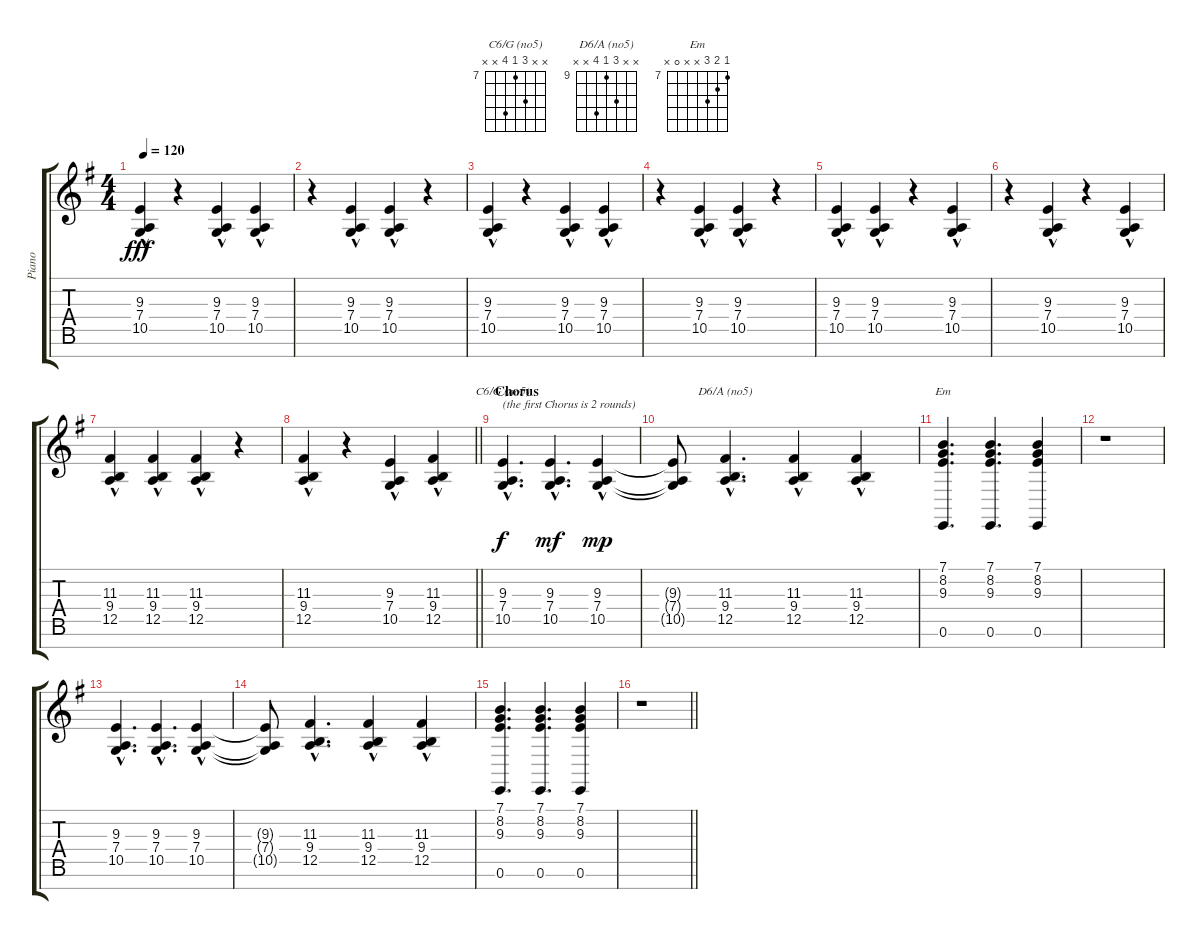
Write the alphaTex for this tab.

\track ("Piano" "Piano") {instrument acousticgrandpiano}
\staff {score tabs}
\tuning (E4 B3 G3 D3 A2 E2 B1) {hide}
\chord ("C6/G (no5)" x x 9 7 10 x x) {firstfret 7}
\chord ("D6/A (no5)" x x 11 9 12 x x) {firstfret 9}
\chord ("Em" 7 8 9 x x 0 x) {firstfret 7}
\ts (4 4)
\tempo 120
\clef g2
\ks eminor
(9.3 7.4 10.5{hac}).4{dy fff} r.4 (9.3 7.4 10.5{hac}).4 (9.3 7.4 10.5{hac}).4 |
r.4 (9.3 7.4 10.5{hac}).4 (9.3 7.4 10.5{hac}).4 r.4 |
(9.3 7.4 10.5{hac}).4 r.4 (9.3 7.4 10.5{hac}).4 (9.3 7.4 10.5{hac}).4 |
r.4 (9.3 7.4 10.5{hac}).4 (9.3 7.4 10.5{hac}).4 r.4 |
(9.3 7.4 10.5{hac}).4 (9.3 7.4 10.5{hac}).4 r.4 (9.3 7.4 10.5{hac}).4 |
r.4 (9.3 7.4 10.5{hac}).4 r.4 (9.3 7.4 10.5{hac}).4 |
(11.3 9.4 12.5{hac}).4 (11.3 9.4 12.5{hac}).4 (11.3 9.4 12.5{hac}).4 r.4 |
\barLineRight lightlight
(11.3 9.4 12.5{hac}).4 r.4 (9.3 7.4 10.5{hac}).4 (11.3 9.4 12.5{hac}).4 |
\section ("" "Chorus")
(9.3 7.4 10.5{hac}).4{d ch "C6/G (no5)" txt "(the first Chorus is 2 rounds)" dy f} (9.3 7.4 10.5{hac}).4{d dy mf} (9.3 7.4 10.5{hac}).4{dy mp} |
(9.3{t} 7.4{t} 10.5{t}).8 (11.3 9.4 12.5{hac}).4{d ch "D6/A (no5)"} (11.3 9.4 12.5{hac}).4 (11.3 9.4 12.5{hac}).4 |
(7.1 8.2 9.3 0.6).4{d ch "Em"} (7.1 8.2 9.3 0.6).4{d} (7.1 8.2 9.3 0.6).4 |
r.1 |
(9.3 7.4 10.5{hac}).4{d} (9.3 7.4 10.5{hac}).4{d} (9.3 7.4 10.5{hac}).4 |
(9.3{t} 7.4{t} 10.5{t}).8 (11.3 9.4 12.5{hac}).4{d} (11.3 9.4 12.5{hac}).4 (11.3 9.4 12.5{hac}).4 |
(7.1 8.2 9.3 0.6).4{d} (7.1 8.2 9.3 0.6).4{d} (7.1 8.2 9.3 0.6).4 |
\barLineRight lightlight
r.1
